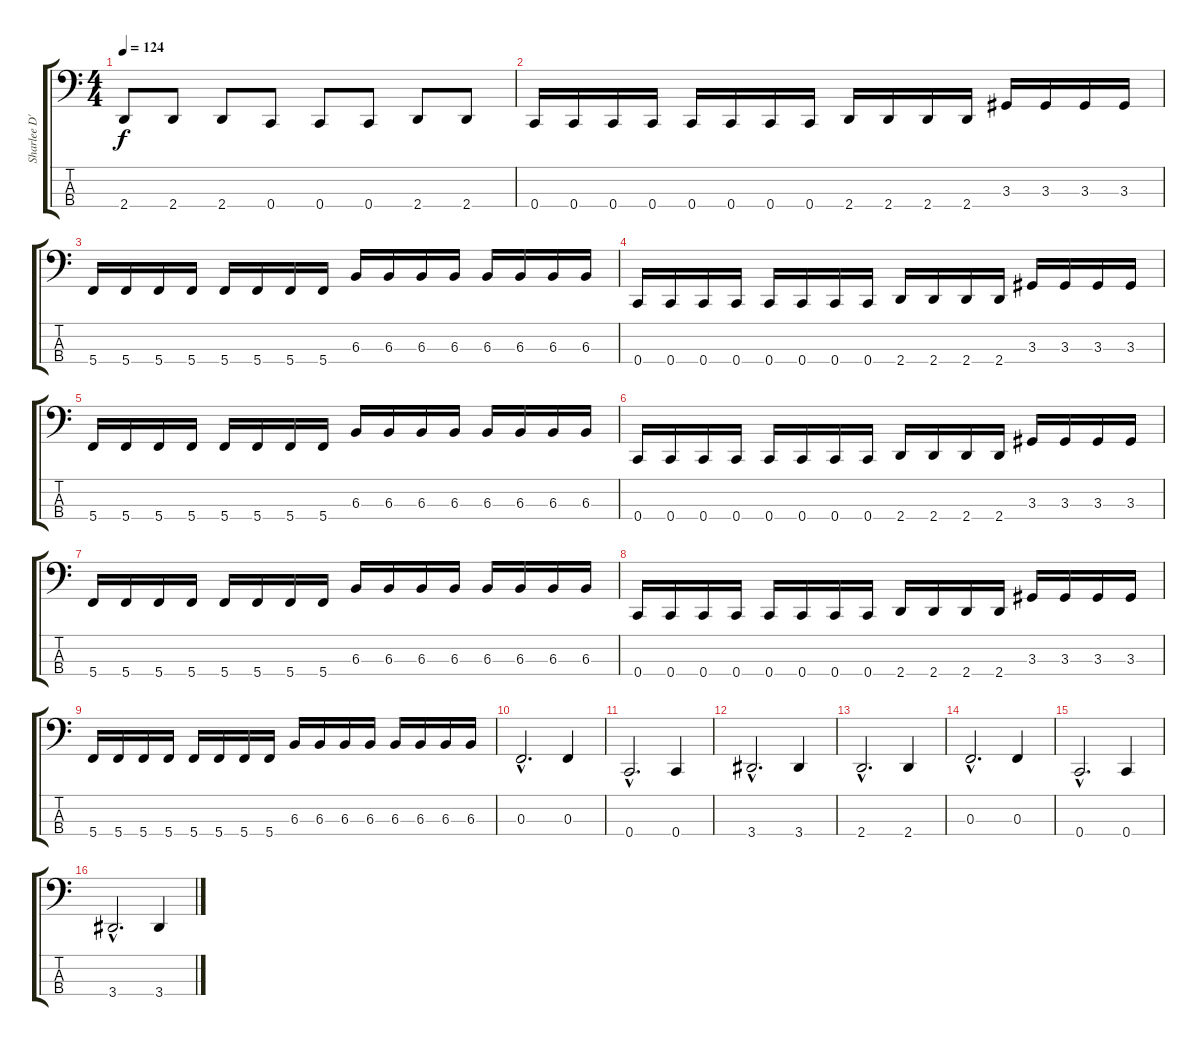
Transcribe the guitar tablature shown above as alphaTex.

\track ("Sharlee D'Angelo" "Sharlee D'") {instrument electricbasspick}
\staff {score tabs}
\tuning (Eb2 Bb1 F1 C1) {hide}
\ts (4 4)
\tempo 124
\clef f4
\ks c
2.4.8{dy f} 2.4.8 2.4.8 0.4.8 0.4.8 0.4.8 2.4.8 2.4.8 |
0.4.16 0.4.16 0.4.16 0.4.16 0.4.16 0.4.16 0.4.16 0.4.16 2.4.16 2.4.16 2.4.16 2.4.16 3.3.16 3.3.16 3.3.16 3.3.16 |
5.4.16 5.4.16 5.4.16 5.4.16 5.4.16 5.4.16 5.4.16 5.4.16 6.3.16 6.3.16 6.3.16 6.3.16 6.3.16 6.3.16 6.3.16 6.3.16 |
0.4.16 0.4.16 0.4.16 0.4.16 0.4.16 0.4.16 0.4.16 0.4.16 2.4.16 2.4.16 2.4.16 2.4.16 3.3.16 3.3.16 3.3.16 3.3.16 |
5.4.16 5.4.16 5.4.16 5.4.16 5.4.16 5.4.16 5.4.16 5.4.16 6.3.16 6.3.16 6.3.16 6.3.16 6.3.16 6.3.16 6.3.16 6.3.16 |
0.4.16 0.4.16 0.4.16 0.4.16 0.4.16 0.4.16 0.4.16 0.4.16 2.4.16 2.4.16 2.4.16 2.4.16 3.3.16 3.3.16 3.3.16 3.3.16 |
5.4.16 5.4.16 5.4.16 5.4.16 5.4.16 5.4.16 5.4.16 5.4.16 6.3.16 6.3.16 6.3.16 6.3.16 6.3.16 6.3.16 6.3.16 6.3.16 |
0.4.16 0.4.16 0.4.16 0.4.16 0.4.16 0.4.16 0.4.16 0.4.16 2.4.16 2.4.16 2.4.16 2.4.16 3.3.16 3.3.16 3.3.16 3.3.16 |
5.4.16 5.4.16 5.4.16 5.4.16 5.4.16 5.4.16 5.4.16 5.4.16 6.3.16 6.3.16 6.3.16 6.3.16 6.3.16 6.3.16 6.3.16 6.3.16 |
0.3{hac}.2{d} 0.3.4 |
0.4{hac}.2{d} 0.4.4 |
3.4{hac}.2{d} 3.4.4 |
2.4{hac}.2{d} 2.4.4 |
0.3{hac}.2{d} 0.3.4 |
0.4{hac}.2{d} 0.4.4 |
3.4{hac}.2{d} 3.4.4
